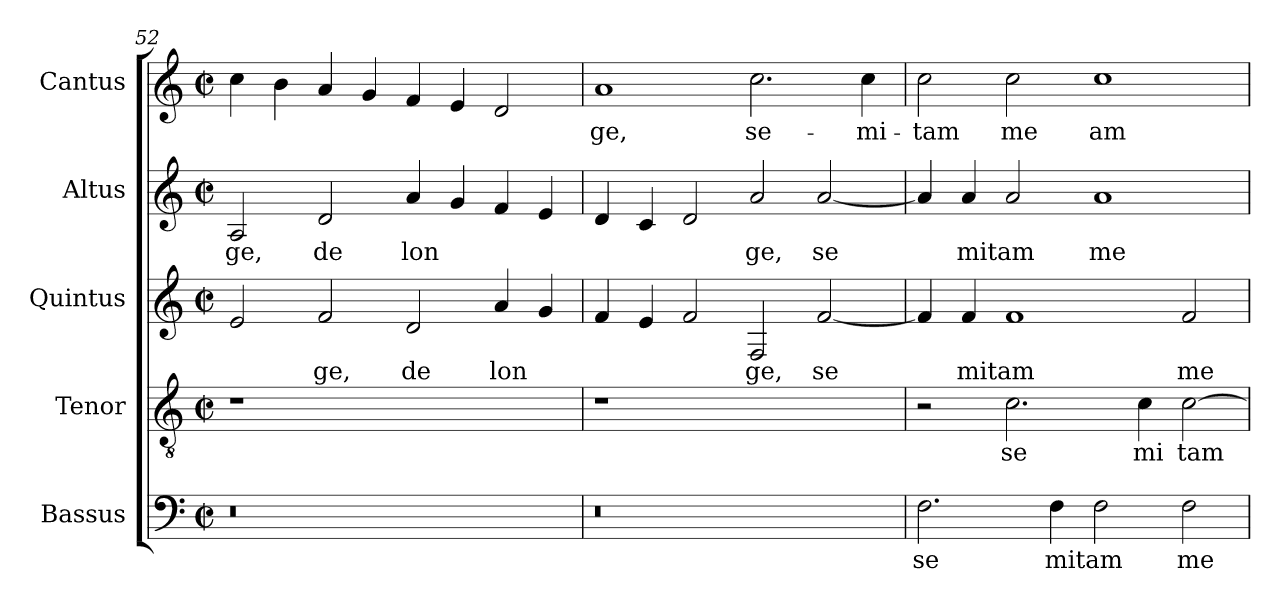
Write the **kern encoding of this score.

**kern	**text	**kern	**text	**kern	**text	**kern	**text	**kern	**text
*part5	*part5	*part4	*part4	*part3	*part3	*part2	*part2	*part1	*part1
*staff5	*staff5	*staff4	*staff4	*staff3	*staff3	*staff2	*staff2	*staff1	*staff1
*I"Bassus	*	*I"Tenor	*	*I"Quintus	*	*I"Altus	*	*I"Cantus	*
*clefF4	*	*clefGv2	*	*clefG2	*	*clefG2	*	*clefG2	*
*k[]	*	*k[]	*	*k[]	*	*k[]	*	*k[]	*
*C:	*	*C:	*	*C:	*	*C:	*	*C:	*
*M2/2	*	*M2/2	*	*M2/2	*	*M2/2	*	*M2/2	*
*met(c|)	*	*met(c|)	*	*met(c|)	*	*met(c|)	*	*met(c|)	*
=52	=52	=52	=52	=52	=52	=52	=52	=52	=52
!	!	!	!	!	!LO:LY:b:cj	!	!LO:LY:b:cj	!	!LO:LY:b:cj
0r	.	1r	.	2e/	--	2A/	ge,	4cc\	--
!	!	!	!	!	!	!	!	!	!LO:LY:b:cj
.	.	.	.	.	.	.	.	4b\	--
!	!	!	!	!	!LO:LY:b:cj	!	!LO:LY:b:cj	!	!LO:LY:b:cj
.	.	.	.	2f/	-ge,	2d/	de	4a/	--
!	!	!	!	!	!	!	!	!	!LO:LY:b:cj
.	.	.	.	.	.	.	.	4g/	--
!	!	!	!	!	!LO:LY:b:cj	!	!LO:LY:b:cj	!	!LO:LY:b:cj
.	.	1ryy	.	2d/	de	4a/	lon	4f/	--
!	!	!	!	!	!	!	!LO:LY:b:cj	!	!LO:LY:b:cj
.	.	.	.	.	.	4g/	.	4e/	--
!	!	!	!	!	!LO:LY:b:cj	!	!LO:LY:b:cj	!	!LO:LY:b:cj
.	.	.	.	4a/	lon-	4f/	.	2d/	--
!	!	!	!	!	!LO:LY:b:cj	!	!LO:LY:b:cj	!	!
.	.	.	.	4g/	--	4e/	.	.	.
=53	=53	=53	=53	=53	=53	=53	=53	=53	=53
!	!	!	!	!	!LO:LY:b:cj	!	!LO:LY:b:cj	!	!LO:LY:b:cj
0r	.	1r	.	4f/	--	4d/	.	1a	-ge,
!	!	!	!	!	!LO:LY:b:cj	!	!LO:LY:b:cj	!	!
.	.	.	.	4e/	--	4c/	.	.	.
!	!	!	!	!	!LO:LY:b:cj	!	!LO:LY:b:cj	!	!
.	.	.	.	2f/	--	2d/	.	.	.
!	!	!	!	!	!LO:LY:b:cj	!	!LO:LY:b:cj	!	!LO:LY:b:cj
.	.	1ryy	.	2F/	-ge,	2a/	ge,	2.cc\	se-
!	!	!	!	!	!LO:LY:b:cj	!	!LO:LY:b:cj	!	!
.	.	.	.	[>2f/	se-	[>2a/	se	.	.
!	!	!	!	!	!	!	!	!	!LO:LY:b:cj
.	.	.	.	.	.	.	.	4cc\	-mi-
!!LO:PB:g=z
=54	=54	=54	=54	=54	=54	=54	=54	=54	=54
!	!LO:LY:b:cj	!	!	!	!LO:LY:b:cj	!	!LO:LY:b:cj	!	!LO:LY:b:cj
2.F\	se	2r	.	4f/]	--	4a/]	.	2cc\	-tam
!	!	!	!	!	!LO:LY:b:cj	!	!LO:LY:b:cj	!	!
.	.	.	.	4f/	-mitam	4a/	mitam	.	.
!	!	!	!LO:LY:b:cj	!	!LO:LY:b:cj	!	!LO:LY:b:cj	!	!LO:LY:b:cj
.	.	2.c\	se	1f	.	2a/	.	2cc\	me
!	!LO:LY:b:cj	!	!	!	!	!	!	!	!
4F\	mitam	.	.	.	.	.	.	.	.
!	!LO:LY:b:cj	!	!	!	!	!	!LO:LY:b:cj	!	!LO:LY:b:cj
2F\	.	.	.	.	.	1a	me	1cc	am
!	!	!	!LO:LY:b:cj	!	!	!	!	!	!
.	.	4c\	mi	.	.	.	.	.	.
!	!LO:LY:b:cj	!	!LO:LY:b:cj	!	!LO:LY:b:cj	!	!	!	!
2F\	me	[>2c\	tam	2f/	me-	.	.	.	.
=	=	=	=	=	=	=	=	=	=
*-	*-	*-	*-	*-	*-	*-	*-	*-	*-
